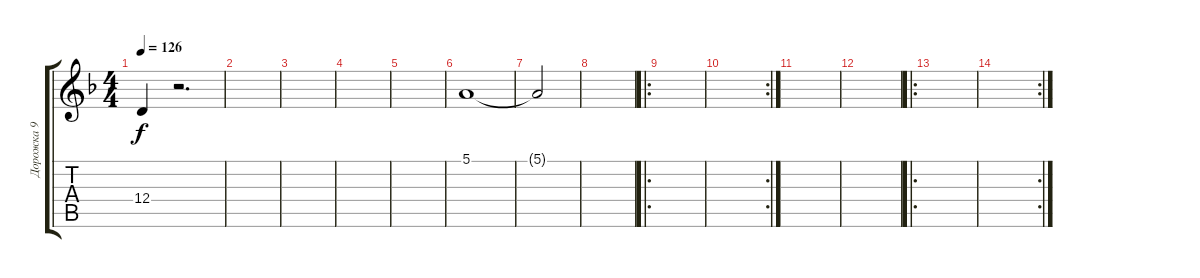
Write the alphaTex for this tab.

\track ("Дорожка 9" "Дорожка 9") {instrument stringensemble1}
\staff {score tabs}
\tuning (E4 B3 G3 D3 A2 E2) {hide}
\ts (4 4)
\tempo 126
\clef g2
\ks dminor
12.4.4{dy f} r.2{d} |
|
|
|
|
5.1.1 |
5.1{t}.2 |
|
\ro
|
\rc 2
|
|
|
\ro
|
\rc 2
